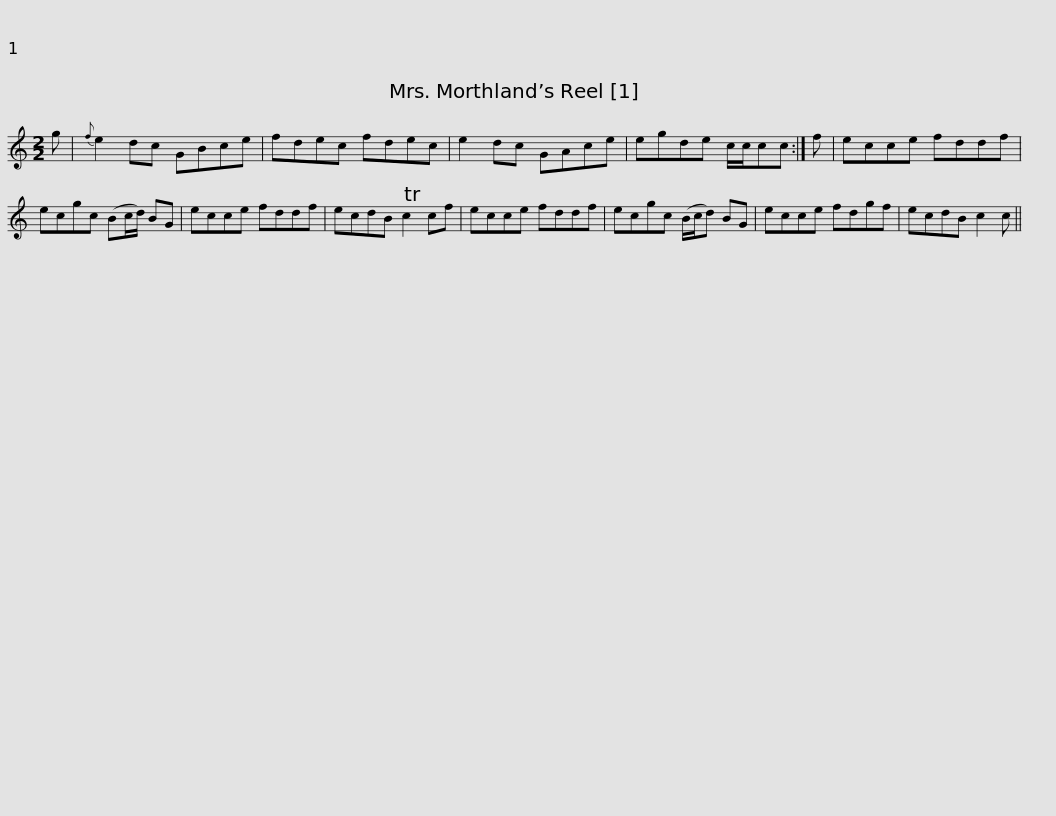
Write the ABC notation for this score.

X:1
L:1/8
M:2/2
I:linebreak $
K:C
V:1 treble
V:1
 g |{f} e2 dc GBce | fdec fdec | e2 dc GAce | egde c/c/cc :| %5
 f | ecce fddf |$ ecgc (Bc/d/) BG | ecce fddf | ecdB Tc2 cf | %10
 ecce fddf | ecgc (B/c/d) BG |$ ecce fdgf | ecdB c2 c || %14
